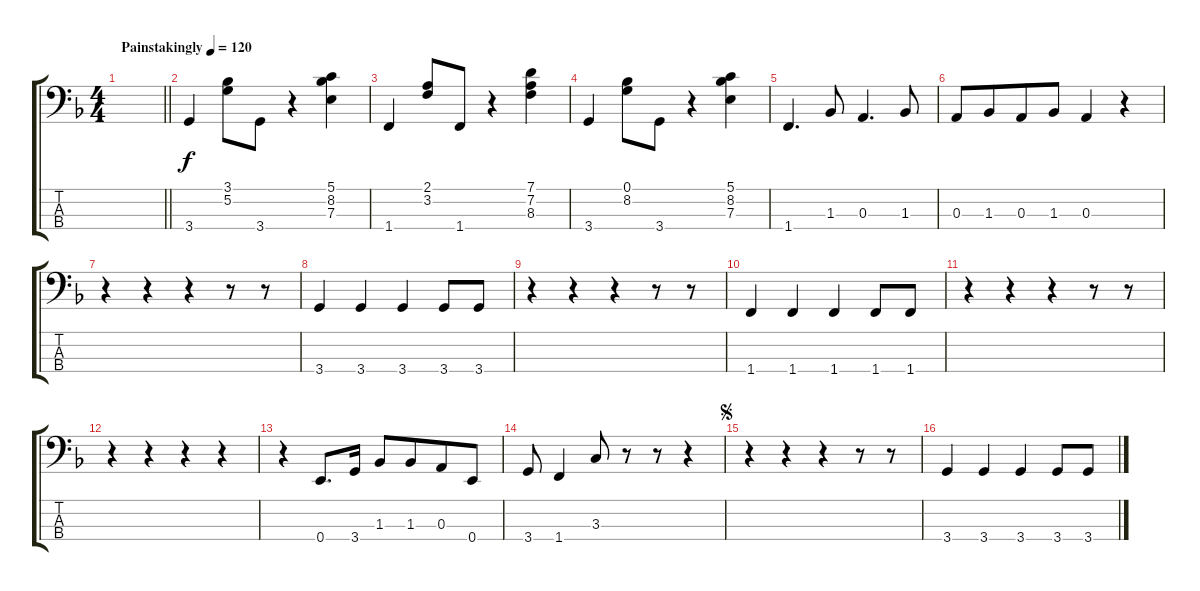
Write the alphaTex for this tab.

\track "" {instrument electricbassfinger}
\staff {score tabs}
\tuning (G2 D2 A1 E1) {hide}
\ts (4 4)
\tempo (120 "Painstakingly")
\clef f4
\barLineRight lightlight
\ks f
|
3.4.4{beam split} (3.1 5.2).8 3.4.8 r.4 (5.1 8.2 7.3).4 |
1.4.4 (2.1 3.2).8 1.4.8 r.4 (7.1 7.2 8.3).4 |
3.4.4 (0.1 8.2).8 3.4.8 r.4 (5.1 8.2 7.3).4 |
1.4.4{d} 1.3.8 0.3.4{d} 1.3.8 |
0.3.8 1.3.8{beam merge} 0.3.8 1.3.8 0.3.4 r.4 |
r.4 r.4 r.4 r.8 r.8 |
3.4.4 3.4.4 3.4.4 3.4.8 3.4.8 |
r.4 r.4 r.4 r.8 r.8 |
1.4.4 1.4.4 1.4.4 1.4.8 1.4.8 |
r.4 r.4 r.4 r.8 r.8 |
r.4 r.4 r.4 r.4 |
r.4 0.4.8{d} 3.4.16 1.3.8 1.3.8{beam merge} 0.3.8 0.4.8 |
3.4.8 1.4.4 3.3.8 r.8 r.8 r.4 |
\jump segno
r.4 r.4 r.4 r.8 r.8 |
3.4.4 3.4.4 3.4.4 3.4.8 3.4.8
